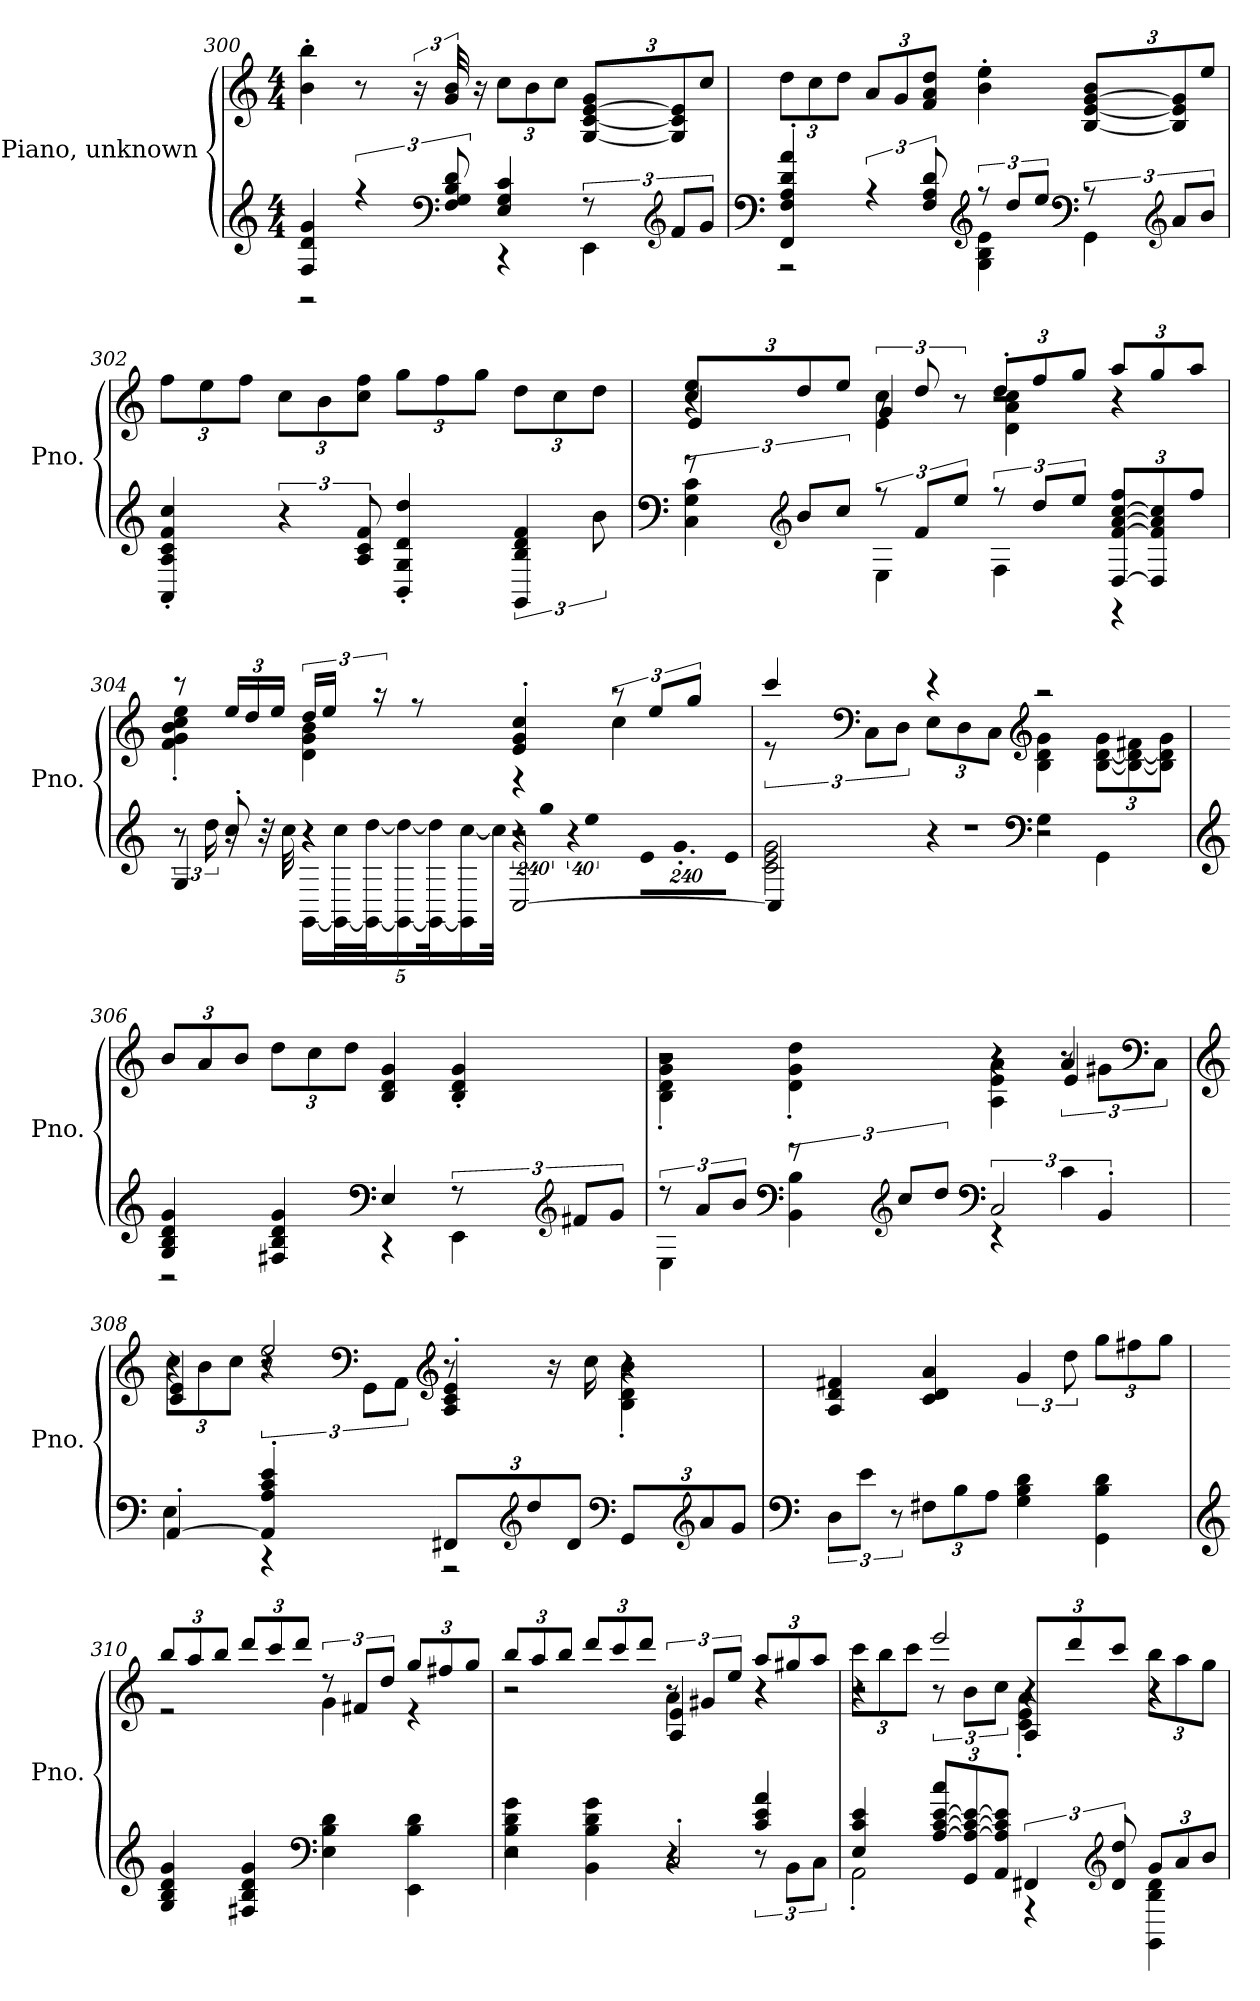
**kern	**kern
*part1	*part1
*staff2	*staff1
*I"Piano, unknown	*
*I'Pno.	*
*clefG2	*clefG2
*k[]	*k[]
*M4/4	*M4/4
=300	=300
*^	*
4F/ 4d/ 4g/	2r	4b\' 4bb\'
6r	.	8r
.	.	24r
*clefF4	*	*
12F/ 12G/ 12B/ 12d/	.	48g/ 48b/
.	.	16r
*	*	*Xbrackettup
4E/ 4G/ 4c/	4r	12cc\L
.	.	12b\
.	.	12cc\J
12r	4EE\	[12G/ [12c/ [12e/ 12g/L
*clefG2	*	*
12f/L	.	12G/] 12c/] 12e/]
12g/J	.	12cc/J
!!LO:LB:g=z
=301	=301	=301
*clefF4	*	*
4FF/' 4F/' 4A/' 4d/' 4a/'	2r	12dd\L
.	.	12cc\
.	.	12dd\J
6r	.	12a/L
.	.	12g/
12F/ 12A/ 12d/	.	12f/ 12a/ 12dd/J
*clefG2	*	*
12r	4G\ 4B\ 4e\	4b\' 4ee\'
12dd/L	.	.
12ee/J	.	.
*clefF4	*	*
12r	4GG\	[12B/ [12e/ [12g/ 12b/L
*clefG2	*	*
12a/L	.	12B/] 12e/] 12g/]
12b/J	.	12ee/J
*v	*v	*
=302	=302
4AA/' 4A/' 4c/' 4f/' 4cc/'	12ff\L
.	12ee\
.	12ff\J
6r	12cc\L
.	12b\
12A/ 12c/ 12f/	12cc\ 12ff\J
4BB/' 4G/' 4d/' 4dd/'	12gg\L
.	12ff\
.	12gg\J
6GG/ 6B/ 6d/ 6f/	12dd\L
.	12cc\
12b\	12dd\J
!!LO:LB:g=z
=303	=303
*clefF4	*
*^	*^
*	*	*	*^
12r	4C\ 4G\ 4c\	12cc/ 12ee/L	4r	4e/
*clefG2	*	*	*	*
12b/L	.	12dd/	.	.
12cc/J	.	12ee/J	.	.
*	*	*brackettup	*	*
12r	4E\	12r	4e\ 4cc\	4g/
12f/L	.	12dd/	.	.
12ee/J	.	12r	.	.
*	*	*Xbrackettup	*	*
12r	4F\	12dd'/L	4d\ 4a\ 4cc\	2r
12dd/L	.	12ff/	.	.
12ee/J	.	12gg/J	.	.
*Xbrackettup	*	*	*	*
[12D/ [12f/ [12a/ [12cc/ 12ff/L	4r	12aa/L	4r	.
12D/] 12f/] 12a/] 12cc/]	.	12gg/	.	.
12ff/J	.	12aa/J	.	.
*	*	*v	*v	*v
=304	=304	=304
*	*brackettup	*
*	*^	*^
8r	12r	4G/	8r	4f\' 4g\' 4b\' 4cc\' 4ee\'
.	24dd\	.	.	.
8cc'/	16r	.	24ee/LL	.
.	.	.	24dd/	.
.	32r	.	.	.
.	.	.	24ee/JJ	.
.	32cc\	.	.	.
*	*Xbrackettup	*	*brackettup	*
4r	[20GG\LL	4r	24dd/LL	4d\ 4g\ 4b\
.	.	.	24ee/JJ	.
.	40GG\_ 40cc\L	.	.	.
.	40GG\_ [40dd\J	.	.	.
.	.	.	24r	.
.	20GG\_ 20dd\_	.	.	.
.	.	.	8r	.
.	40GG\_ 40dd\]K	.	.	.
.	20GG\] [20cc\	.	.	.
.	40cc\JJk]	.	.	.
*	*brackettup	*	*	*
!	!LO:N:vis=16	!	!	!
2r	1920%137r	[2C/	4e/' 4g/' 4cc/'	4r
!	!LO:N:vis=16	!	!	!
.	1920%137gg\	.	.	.
!	!LO:N:vis=32	!	!	!
.	640%23r	.	.	.
!	!LO:N:vis=16	!	!	!
.	1920%137ee\	.	.	.
!	!LO:N:vis=16	!	!	!
.	1920%137e\LL	.	12r	4cc\
!	!LO:N:vis=16.	!	!	!
.	960%103g'\	.	.	.
.	.	.	12ee/L	.
.	.	.	12gg/J	.
!	!LO:N:vis=16	!	!	!
.	1920%137e\JJ	.	.	.
!!LO:LB:g=z	!!
=305	=305	=305	=305	=305
1r	2c\ 2e\ 2g\	4C/]	4ccc/	12r
*	*	*	*clefF4	*
.	.	.	.	12C\L
.	.	.	.	12D\J
*	*	*	*	*Xbrackettup
.	.	4r	4r	12E\L
.	.	.	.	12D\
.	.	.	.	12C\J
*clefF4	*	*	*clefG2	*
.	4G\	2r	2r	4B\ 4d\ 4g\
.	4GG\	.	.	[12B\ [12d\ 12g\L
.	.	.	.	12B\_ 12d\_ 12f#X\
.	.	.	.	12B\] 12d\] 12g\J
*v	*v	*v	*	*
*	*v	*v
=306	=306
*clefG2	*
*^	*
4G/ 4B/ 4d/ 4g/	2r	12b/L
.	.	12a/
.	.	12b/J
4F#X/ 4B/ 4d/ 4g/	.	12dd\L
.	.	12cc\
.	.	12dd\J
*clefF4	*	*
4E/	4r	4B/ 4d/ 4g/
12r	4EE\	4B/' 4d/' 4g/'
*clefG2	*	*
12f#X/L	.	.
12g/J	.	.
!!LO:PB:g=z
=307	=307	=307
*	*	*^
*	*	*	*^
12r	4E\	2r	4B\' 4d\' 4g\' 4b\'	2r
12a/L	.	.	.	.
12b/J	.	.	.	.
*clefF4	*	*	*	*
12r	4BB\ 4B\	.	4d\' 4g\' 4dd\'	.
*clefG2	*	*	*	*
12cc/L	.	.	.	.
12dd/J	.	.	.	.
*clefF4	*	*	*	*
3C/	4r	4r	4A\ 4e\ 4a\	4r
*	*	*	*brackettup	*
.	4c\	4a/	12r	4e/
6BB'/	.	.	12g#X\L	.
*	*	*clefF4	*	*
.	.	.	12C\J	.
=308	=308	=308	=308	=308
*	*	*clefG2	*	*
*	*	*	*Xbrackettup	*
[4AA'/	4E\	4r	12cc\L	4c/ 4e/
.	.	.	12b\	.
.	.	.	12cc\J	.
*	*	*	*brackettup	*
4AA/]' 4A/' 4c/' 4e/'	4r	2ee/	12r	4r
*	*	*clefF4	*	*
.	.	.	12GG\L	.
.	.	.	12AA\J	.
*	*	*clefG2	*	*
*Xbrackettup	*	*	*	*
12FF#X/L	2r	.	8r	4A/' 4c/' 4e/'
*clefG2	*	*	*	*
12dd/	.	.	.	.
.	.	.	16r	.
12d/J	.	.	.	.
.	.	.	16cc\	.
*clefF4	*	*	*	*
12GG/L	.	4r	4B\' 4d\' 4b\'	4r
*clefG2	*	*	*	*
12a/	.	.	.	.
12g/J	.	.	.	.
*v	*v	*	*	*
*	*v	*v	*v
!!LO:LB:g=z
=309	=309
*clefF4	*
*brackettup	*
12D\L	4A/ 4d/ 4f#X/
12e\J	.
12r	.
*Xbrackettup	*
12F#X\L	4c/ 4d/ 4a/
12B\	.
12A\J	.
4G\ 4B\ 4d\	6g/
.	12dd\
*	*Xbrackettup
4GG\ 4B\ 4d\	12gg\L
.	12ff#X\
.	12gg\J
=310	=310
*clefG2	*
*	*^
4G/ 4B/ 4d/ 4g/	12bb/L	2r
.	12aa/	.
.	12bb/J	.
4F#X/ 4B/ 4d/ 4g/	12ddd/L	.
.	12ccc/	.
.	12ddd/J	.
*clefF4	*	*
*	*brackettup	*
4E\ 4B\ 4d\	12r	4g\
.	12f#X/L	.
.	12dd/J	.
*	*Xbrackettup	*
4EE\ 4B\ 4d\	12gg/L	4r
.	12ff#X/	.
.	12gg/J	.
!!LO:LB:g=z
=311	=311	=311
*^	*	*^
*	*^	*	*	*
2r	4E\ 4B\ 4d\ 4g\	2r	12bb/L	2r	2r
.	.	.	12aa/	.	.
.	.	.	12bb/J	.	.
.	4BB\ 4B\ 4d\ 4g\	.	12ddd/L	.	.
.	.	.	12ccc/	.	.
.	.	.	12ddd/J	.	.
*	*	*	*brackettup	*	*
4r	4r	2C'/	12r	4a\	4A/ 4e/
.	.	.	12g#X/L	.	.
.	.	.	12ee/J	.	.
*	*brackettup	*	*Xbrackettup	*	*
4c/ 4e/ 4a/	12r	.	12aa/L	4r	4r
.	12BB\L	.	12gg#X/	.	.
.	12C\J	.	12aa/J	.	.
*	*v	*v	*	*	*
=312	=312	=312	=312	=312
*	*	*	*	*^
4E/ 4c/ 4e/	2AA'\	4r	12ccc\L	2r	2r
.	.	.	12bb\	.	.
.	.	.	12ccc\J	.	.
*Xbrackettup	*	*	*brackettup	*	*
[12A/ [12c/ [12e/ 12cc/L	.	2eee/	12r	.	.
12GG/ 12A/_ 12c/_ 12e/_	.	.	12b\L	.	.
12AA/ 12A/] 12c/] 12e/]J	.	.	12cc\J	.	.
*brackettup	*	*	*	*Xbrackettup	*
6FF#X/	4r	.	4r	12A/L	4c\' 4e\' 4a\'
.	.	.	.	12ddd/	.
*clefG2	*	*	*	*	*
12d/ 12dd/	.	.	.	12ccc/J	.
*Xbrackettup	*	*	*	*	*
12g/L	4GG\ 4B\ 4d\	4r	12bb\L	4r	4r
12a/	.	.	12aa\	.	.
12b/J	.	.	12gg\J	.	.
*v	*v	*	*	*	*
*	*v	*v	*v	*v
=	=
*-	*-
